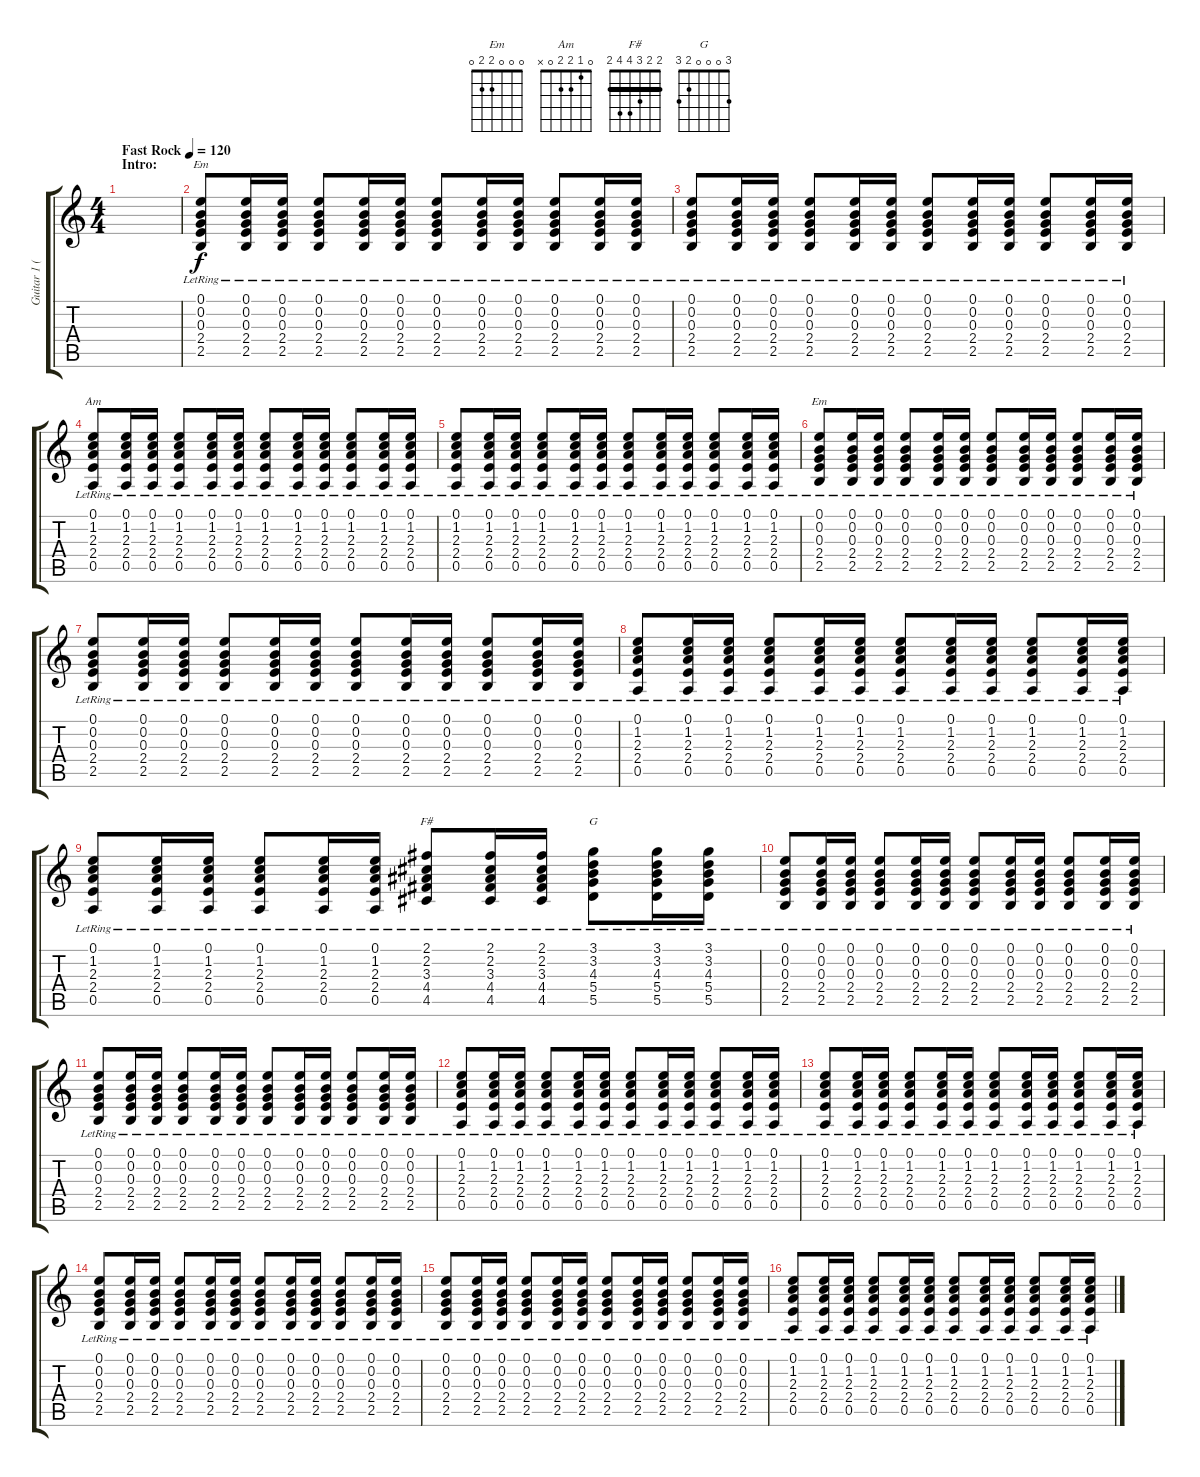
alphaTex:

\track ("Guitar 1 (Rhythm)" "Guitar 1 (") {instrument acousticguitarsteel}
\staff {score tabs}
\tuning (E4 B3 G3 D3 A2 E2) {hide}
\chord ("Em" 0 0 0 2 2 x)
\chord ("Am" 0 1 2 2 0 x)
\chord ("Em" 0 0 0 2 2 0)
\chord ("F#" 2 2 3 4 4 2) {barre 2}
\chord ("G" 3 0 0 0 2 3)
\ts (4 4)
\section ("" "Intro:")
\tempo (120 "Fast Rock")
\clef g2
\ks c
|
(0.1{lr} 0.2{lr} 0.3{lr} 2.4{lr} 2.5{lr}).8{ch "Em"} (0.1{lr} 0.2{lr} 0.3{lr} 2.4{lr} 2.5{lr}).16 (0.1{lr} 0.2{lr} 0.3{lr} 2.4{lr} 2.5{lr}).16 (0.1{lr} 0.2{lr} 0.3{lr} 2.4{lr} 2.5{lr}).8 (0.1{lr} 0.2{lr} 0.3{lr} 2.4{lr} 2.5{lr}).16 (0.1{lr} 0.2{lr} 0.3{lr} 2.4{lr} 2.5{lr}).16 (0.1{lr} 0.2{lr} 0.3{lr} 2.4{lr} 2.5{lr}).8 (0.1{lr} 0.2{lr} 0.3{lr} 2.4{lr} 2.5{lr}).16 (0.1{lr} 0.2{lr} 0.3{lr} 2.4{lr} 2.5{lr}).16 (0.1{lr} 0.2{lr} 0.3{lr} 2.4{lr} 2.5{lr}).8 (0.1{lr} 0.2{lr} 0.3{lr} 2.4{lr} 2.5{lr}).16 (0.1{lr} 0.2{lr} 0.3{lr} 2.4{lr} 2.5{lr}).16 |
(0.1{lr} 0.2{lr} 0.3{lr} 2.4{lr} 2.5{lr}).8 (0.1{lr} 0.2{lr} 0.3{lr} 2.4{lr} 2.5{lr}).16 (0.1{lr} 0.2{lr} 0.3{lr} 2.4{lr} 2.5{lr}).16 (0.1{lr} 0.2{lr} 0.3{lr} 2.4{lr} 2.5{lr}).8 (0.1{lr} 0.2{lr} 0.3{lr} 2.4{lr} 2.5{lr}).16 (0.1{lr} 0.2{lr} 0.3{lr} 2.4{lr} 2.5{lr}).16 (0.1{lr} 0.2{lr} 0.3{lr} 2.4{lr} 2.5{lr}).8 (0.1{lr} 0.2{lr} 0.3{lr} 2.4{lr} 2.5{lr}).16 (0.1{lr} 0.2{lr} 0.3{lr} 2.4{lr} 2.5{lr}).16 (0.1{lr} 0.2{lr} 0.3{lr} 2.4{lr} 2.5{lr}).8 (0.1{lr} 0.2{lr} 0.3{lr} 2.4{lr} 2.5{lr}).16 (0.1{lr} 0.2{lr} 0.3{lr} 2.4{lr} 2.5{lr}).16 |
(0.1{lr} 1.2{lr} 2.3{lr} 2.4{lr} 0.5{lr}).8{ch "Am"} (0.1{lr} 1.2{lr} 2.3{lr} 2.4{lr} 0.5{lr}).16 (0.1{lr} 1.2{lr} 2.3{lr} 2.4{lr} 0.5{lr}).16 (0.1{lr} 1.2{lr} 2.3{lr} 2.4{lr} 0.5{lr}).8 (0.1{lr} 1.2{lr} 2.3{lr} 2.4{lr} 0.5{lr}).16 (0.1{lr} 1.2{lr} 2.3{lr} 2.4{lr} 0.5{lr}).16 (0.1{lr} 1.2{lr} 2.3{lr} 2.4{lr} 0.5{lr}).8 (0.1{lr} 1.2{lr} 2.3{lr} 2.4{lr} 0.5{lr}).16 (0.1{lr} 1.2{lr} 2.3{lr} 2.4{lr} 0.5{lr}).16 (0.1{lr} 1.2{lr} 2.3{lr} 2.4{lr} 0.5{lr}).8 (0.1{lr} 1.2{lr} 2.3{lr} 2.4{lr} 0.5{lr}).16 (0.1{lr} 1.2{lr} 2.3{lr} 2.4{lr} 0.5{lr}).16 |
(0.1{lr} 1.2{lr} 2.3{lr} 2.4{lr} 0.5{lr}).8 (0.1{lr} 1.2{lr} 2.3{lr} 2.4{lr} 0.5{lr}).16 (0.1{lr} 1.2{lr} 2.3{lr} 2.4{lr} 0.5{lr}).16 (0.1{lr} 1.2{lr} 2.3{lr} 2.4{lr} 0.5{lr}).8 (0.1{lr} 1.2{lr} 2.3{lr} 2.4{lr} 0.5{lr}).16 (0.1{lr} 1.2{lr} 2.3{lr} 2.4{lr} 0.5{lr}).16 (0.1{lr} 1.2{lr} 2.3{lr} 2.4{lr} 0.5{lr}).8 (0.1{lr} 1.2{lr} 2.3{lr} 2.4{lr} 0.5{lr}).16 (0.1{lr} 1.2{lr} 2.3{lr} 2.4{lr} 0.5{lr}).16 (0.1{lr} 1.2{lr} 2.3{lr} 2.4{lr} 0.5{lr}).8 (0.1{lr} 1.2{lr} 2.3{lr} 2.4{lr} 0.5{lr}).16 (0.1{lr} 1.2{lr} 2.3{lr} 2.4{lr} 0.5{lr}).16 |
(0.1{lr} 0.2{lr} 0.3{lr} 2.4{lr} 2.5{lr}).8{ch "Em"} (0.1{lr} 0.2{lr} 0.3{lr} 2.4{lr} 2.5{lr}).16 (0.1{lr} 0.2{lr} 0.3{lr} 2.4{lr} 2.5{lr}).16 (0.1{lr} 0.2{lr} 0.3{lr} 2.4{lr} 2.5{lr}).8 (0.1{lr} 0.2{lr} 0.3{lr} 2.4{lr} 2.5{lr}).16 (0.1{lr} 0.2{lr} 0.3{lr} 2.4{lr} 2.5{lr}).16 (0.1{lr} 0.2{lr} 0.3{lr} 2.4{lr} 2.5{lr}).8 (0.1{lr} 0.2{lr} 0.3{lr} 2.4{lr} 2.5{lr}).16 (0.1{lr} 0.2{lr} 0.3{lr} 2.4{lr} 2.5{lr}).16 (0.1{lr} 0.2{lr} 0.3{lr} 2.4{lr} 2.5{lr}).8 (0.1{lr} 0.2{lr} 0.3{lr} 2.4{lr} 2.5{lr}).16 (0.1{lr} 0.2{lr} 0.3{lr} 2.4{lr} 2.5{lr}).16 |
(0.1{lr} 0.2{lr} 0.3{lr} 2.4{lr} 2.5{lr}).8 (0.1{lr} 0.2{lr} 0.3{lr} 2.4{lr} 2.5{lr}).16 (0.1{lr} 0.2{lr} 0.3{lr} 2.4{lr} 2.5{lr}).16 (0.1{lr} 0.2{lr} 0.3{lr} 2.4{lr} 2.5{lr}).8 (0.1{lr} 0.2{lr} 0.3{lr} 2.4{lr} 2.5{lr}).16 (0.1{lr} 0.2{lr} 0.3{lr} 2.4{lr} 2.5{lr}).16 (0.1{lr} 0.2{lr} 0.3{lr} 2.4{lr} 2.5{lr}).8 (0.1{lr} 0.2{lr} 0.3{lr} 2.4{lr} 2.5{lr}).16 (0.1{lr} 0.2{lr} 0.3{lr} 2.4{lr} 2.5{lr}).16 (0.1{lr} 0.2{lr} 0.3{lr} 2.4{lr} 2.5{lr}).8 (0.1{lr} 0.2{lr} 0.3{lr} 2.4{lr} 2.5{lr}).16 (0.1{lr} 0.2{lr} 0.3{lr} 2.4{lr} 2.5{lr}).16 |
(0.1{lr} 1.2{lr} 2.3{lr} 2.4{lr} 0.5{lr}).8 (0.1{lr} 1.2{lr} 2.3{lr} 2.4{lr} 0.5{lr}).16 (0.1{lr} 1.2{lr} 2.3{lr} 2.4{lr} 0.5{lr}).16 (0.1{lr} 1.2{lr} 2.3{lr} 2.4{lr} 0.5{lr}).8 (0.1{lr} 1.2{lr} 2.3{lr} 2.4{lr} 0.5{lr}).16 (0.1{lr} 1.2{lr} 2.3{lr} 2.4{lr} 0.5{lr}).16 (0.1{lr} 1.2{lr} 2.3{lr} 2.4{lr} 0.5{lr}).8 (0.1{lr} 1.2{lr} 2.3{lr} 2.4{lr} 0.5{lr}).16 (0.1{lr} 1.2{lr} 2.3{lr} 2.4{lr} 0.5{lr}).16 (0.1{lr} 1.2{lr} 2.3{lr} 2.4{lr} 0.5{lr}).8 (0.1{lr} 1.2{lr} 2.3{lr} 2.4{lr} 0.5{lr}).16 (0.1{lr} 1.2{lr} 2.3{lr} 2.4{lr} 0.5{lr}).16 |
(0.1{lr} 1.2{lr} 2.3{lr} 2.4{lr} 0.5{lr}).8 (0.1{lr} 1.2{lr} 2.3{lr} 2.4{lr} 0.5{lr}).16 (0.1{lr} 1.2{lr} 2.3{lr} 2.4{lr} 0.5{lr}).16 (0.1{lr} 1.2{lr} 2.3{lr} 2.4{lr} 0.5{lr}).8 (0.1{lr} 1.2{lr} 2.3{lr} 2.4{lr} 0.5{lr}).16 (0.1{lr} 1.2{lr} 2.3{lr} 2.4{lr} 0.5{lr}).16 (2.1{lr} 2.2{lr} 3.3{lr} 4.4{lr} 4.5{lr}).8{ch "F#"} (2.1{lr} 2.2{lr} 3.3{lr} 4.4{lr} 4.5{lr}).16 (2.1{lr} 2.2{lr} 3.3{lr} 4.4{lr} 4.5{lr}).16 (3.1{lr} 3.2{lr} 4.3{lr} 5.4{lr} 5.5{lr}).8{ch "G"} (3.1{lr} 3.2{lr} 4.3{lr} 5.4{lr} 5.5{lr}).16 (3.1{lr} 3.2{lr} 4.3{lr} 5.4{lr} 5.5{lr}).16 |
(0.1{lr} 0.2{lr} 0.3{lr} 2.4{lr} 2.5{lr}).8 (0.1{lr} 0.2{lr} 0.3{lr} 2.4{lr} 2.5{lr}).16 (0.1{lr} 0.2{lr} 0.3{lr} 2.4{lr} 2.5{lr}).16 (0.1{lr} 0.2{lr} 0.3{lr} 2.4{lr} 2.5{lr}).8 (0.1{lr} 0.2{lr} 0.3{lr} 2.4{lr} 2.5{lr}).16 (0.1{lr} 0.2{lr} 0.3{lr} 2.4{lr} 2.5{lr}).16 (0.1{lr} 0.2{lr} 0.3{lr} 2.4{lr} 2.5{lr}).8 (0.1{lr} 0.2{lr} 0.3{lr} 2.4{lr} 2.5{lr}).16 (0.1{lr} 0.2{lr} 0.3{lr} 2.4{lr} 2.5{lr}).16 (0.1{lr} 0.2{lr} 0.3{lr} 2.4{lr} 2.5{lr}).8 (0.1{lr} 0.2{lr} 0.3{lr} 2.4{lr} 2.5{lr}).16 (0.1{lr} 0.2{lr} 0.3{lr} 2.4{lr} 2.5{lr}).16 |
(0.1{lr} 0.2{lr} 0.3{lr} 2.4{lr} 2.5{lr}).8 (0.1{lr} 0.2{lr} 0.3{lr} 2.4{lr} 2.5{lr}).16 (0.1{lr} 0.2{lr} 0.3{lr} 2.4{lr} 2.5{lr}).16 (0.1{lr} 0.2{lr} 0.3{lr} 2.4{lr} 2.5{lr}).8 (0.1{lr} 0.2{lr} 0.3{lr} 2.4{lr} 2.5{lr}).16 (0.1{lr} 0.2{lr} 0.3{lr} 2.4{lr} 2.5{lr}).16 (0.1{lr} 0.2{lr} 0.3{lr} 2.4{lr} 2.5{lr}).8 (0.1{lr} 0.2{lr} 0.3{lr} 2.4{lr} 2.5{lr}).16 (0.1{lr} 0.2{lr} 0.3{lr} 2.4{lr} 2.5{lr}).16 (0.1{lr} 0.2{lr} 0.3{lr} 2.4{lr} 2.5{lr}).8 (0.1{lr} 0.2{lr} 0.3{lr} 2.4{lr} 2.5{lr}).16 (0.1{lr} 0.2{lr} 0.3{lr} 2.4{lr} 2.5{lr}).16 |
(0.1{lr} 1.2{lr} 2.3{lr} 2.4{lr} 0.5{lr}).8 (0.1{lr} 1.2{lr} 2.3{lr} 2.4{lr} 0.5{lr}).16 (0.1{lr} 1.2{lr} 2.3{lr} 2.4{lr} 0.5{lr}).16 (0.1{lr} 1.2{lr} 2.3{lr} 2.4{lr} 0.5{lr}).8 (0.1{lr} 1.2{lr} 2.3{lr} 2.4{lr} 0.5{lr}).16 (0.1{lr} 1.2{lr} 2.3{lr} 2.4{lr} 0.5{lr}).16 (0.1{lr} 1.2{lr} 2.3{lr} 2.4{lr} 0.5{lr}).8 (0.1{lr} 1.2{lr} 2.3{lr} 2.4{lr} 0.5{lr}).16 (0.1{lr} 1.2{lr} 2.3{lr} 2.4{lr} 0.5{lr}).16 (0.1{lr} 1.2{lr} 2.3{lr} 2.4{lr} 0.5{lr}).8 (0.1{lr} 1.2{lr} 2.3{lr} 2.4{lr} 0.5{lr}).16 (0.1{lr} 1.2{lr} 2.3{lr} 2.4{lr} 0.5{lr}).16 |
(0.1{lr} 1.2{lr} 2.3{lr} 2.4{lr} 0.5{lr}).8 (0.1{lr} 1.2{lr} 2.3{lr} 2.4{lr} 0.5{lr}).16 (0.1{lr} 1.2{lr} 2.3{lr} 2.4{lr} 0.5{lr}).16 (0.1{lr} 1.2{lr} 2.3{lr} 2.4{lr} 0.5{lr}).8 (0.1{lr} 1.2{lr} 2.3{lr} 2.4{lr} 0.5{lr}).16 (0.1{lr} 1.2{lr} 2.3{lr} 2.4{lr} 0.5{lr}).16 (0.1{lr} 1.2{lr} 2.3{lr} 2.4{lr} 0.5{lr}).8 (0.1{lr} 1.2{lr} 2.3{lr} 2.4{lr} 0.5{lr}).16 (0.1{lr} 1.2{lr} 2.3{lr} 2.4{lr} 0.5{lr}).16 (0.1{lr} 1.2{lr} 2.3{lr} 2.4{lr} 0.5{lr}).8 (0.1{lr} 1.2{lr} 2.3{lr} 2.4{lr} 0.5{lr}).16 (0.1{lr} 1.2{lr} 2.3{lr} 2.4{lr} 0.5{lr}).16 |
(0.1{lr} 0.2{lr} 0.3{lr} 2.4{lr} 2.5{lr}).8 (0.1{lr} 0.2{lr} 0.3{lr} 2.4{lr} 2.5{lr}).16 (0.1{lr} 0.2{lr} 0.3{lr} 2.4{lr} 2.5{lr}).16 (0.1{lr} 0.2{lr} 0.3{lr} 2.4{lr} 2.5{lr}).8 (0.1{lr} 0.2{lr} 0.3{lr} 2.4{lr} 2.5{lr}).16 (0.1{lr} 0.2{lr} 0.3{lr} 2.4{lr} 2.5{lr}).16 (0.1{lr} 0.2{lr} 0.3{lr} 2.4{lr} 2.5{lr}).8 (0.1{lr} 0.2{lr} 0.3{lr} 2.4{lr} 2.5{lr}).16 (0.1{lr} 0.2{lr} 0.3{lr} 2.4{lr} 2.5{lr}).16 (0.1{lr} 0.2{lr} 0.3{lr} 2.4{lr} 2.5{lr}).8 (0.1{lr} 0.2{lr} 0.3{lr} 2.4{lr} 2.5{lr}).16 (0.1{lr} 0.2{lr} 0.3{lr} 2.4{lr} 2.5{lr}).16 |
(0.1{lr} 0.2{lr} 0.3{lr} 2.4{lr} 2.5{lr}).8 (0.1{lr} 0.2{lr} 0.3{lr} 2.4{lr} 2.5{lr}).16 (0.1{lr} 0.2{lr} 0.3{lr} 2.4{lr} 2.5{lr}).16 (0.1{lr} 0.2{lr} 0.3{lr} 2.4{lr} 2.5{lr}).8 (0.1{lr} 0.2{lr} 0.3{lr} 2.4{lr} 2.5{lr}).16 (0.1{lr} 0.2{lr} 0.3{lr} 2.4{lr} 2.5{lr}).16 (0.1{lr} 0.2{lr} 0.3{lr} 2.4{lr} 2.5{lr}).8 (0.1{lr} 0.2{lr} 0.3{lr} 2.4{lr} 2.5{lr}).16 (0.1{lr} 0.2{lr} 0.3{lr} 2.4{lr} 2.5{lr}).16 (0.1{lr} 0.2{lr} 0.3{lr} 2.4{lr} 2.5{lr}).8 (0.1{lr} 0.2{lr} 0.3{lr} 2.4{lr} 2.5{lr}).16 (0.1{lr} 0.2{lr} 0.3{lr} 2.4{lr} 2.5{lr}).16 |
(0.1{lr} 1.2{lr} 2.3{lr} 2.4{lr} 0.5{lr}).8 (0.1{lr} 1.2{lr} 2.3{lr} 2.4{lr} 0.5{lr}).16 (0.1{lr} 1.2{lr} 2.3{lr} 2.4{lr} 0.5{lr}).16 (0.1{lr} 1.2{lr} 2.3{lr} 2.4{lr} 0.5{lr}).8 (0.1{lr} 1.2{lr} 2.3{lr} 2.4{lr} 0.5{lr}).16 (0.1{lr} 1.2{lr} 2.3{lr} 2.4{lr} 0.5{lr}).16 (0.1{lr} 1.2{lr} 2.3{lr} 2.4{lr} 0.5{lr}).8 (0.1{lr} 1.2{lr} 2.3{lr} 2.4{lr} 0.5{lr}).16 (0.1{lr} 1.2{lr} 2.3{lr} 2.4{lr} 0.5{lr}).16 (0.1{lr} 1.2{lr} 2.3{lr} 2.4{lr} 0.5{lr}).8 (0.1{lr} 1.2{lr} 2.3{lr} 2.4{lr} 0.5{lr}).16 (0.1{lr} 1.2{lr} 2.3{lr} 2.4{lr} 0.5{lr}).16
